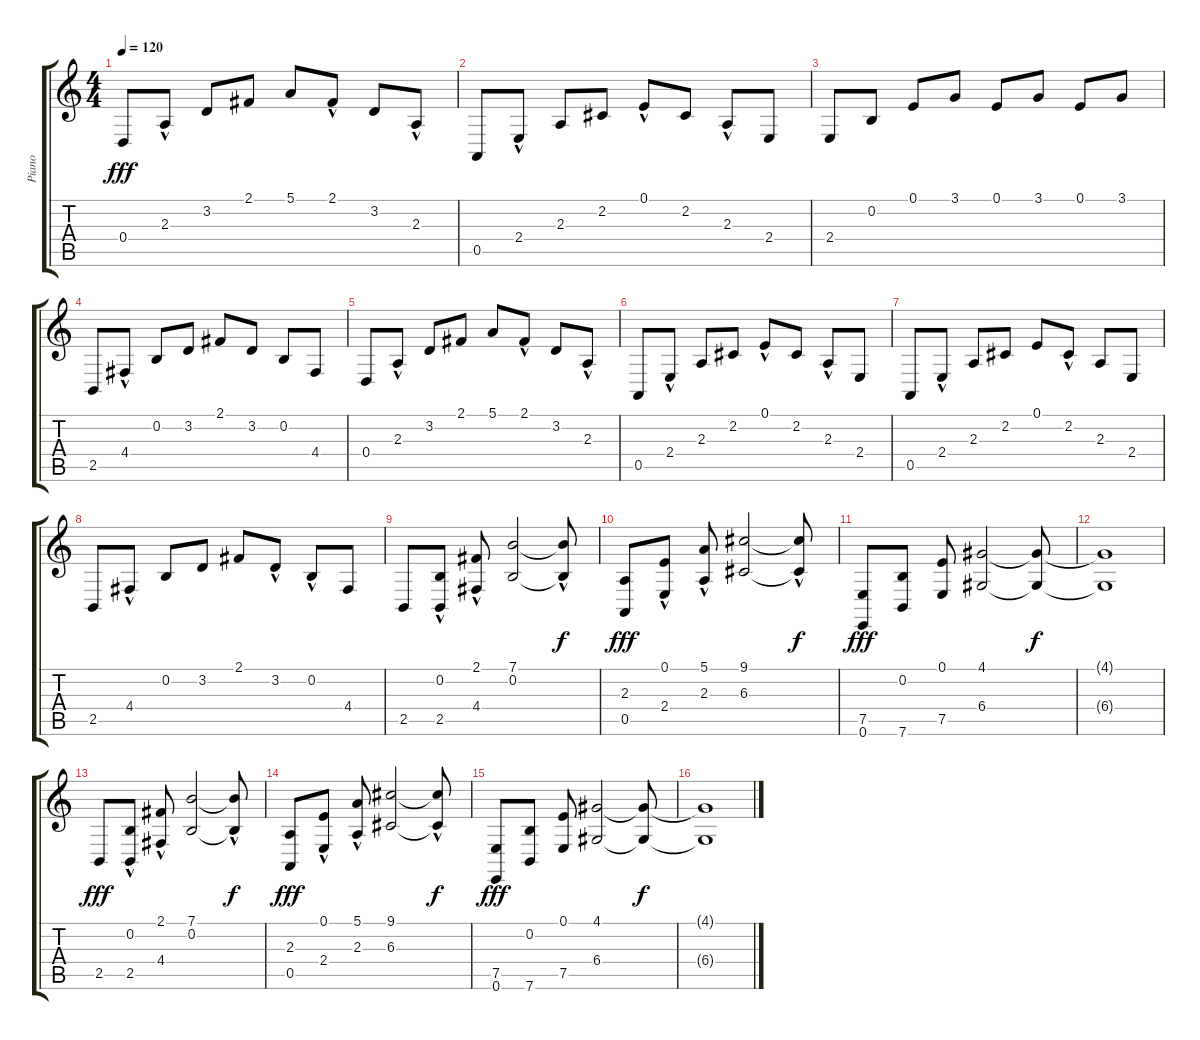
\track ("Piano" "Piano") {instrument acousticgrandpiano}
\staff {score tabs}
\tuning (E4 B3 G3 D3 A2 E2) {hide}
\ts (4 4)
\tempo 120
\clef g2
\ks c
0.4.8{dy fff} 2.3{hac}.8 3.2.8 2.1.8 5.1.8 2.1{hac}.8 3.2.8 2.3{hac}.8 |
0.5.8 2.4{hac}.8 2.3.8 2.2.8 0.1{hac}.8 2.2.8 2.3{hac}.8 2.4.8 |
2.4.8 0.2.8 0.1.8 3.1.8 0.1.8 3.1.8 0.1.8 3.1.8 |
2.5.8 4.4{hac}.8 0.2.8 3.2.8 2.1.8 3.2.8 0.2.8 4.4.8 |
0.4.8 2.3{hac}.8 3.2.8 2.1.8 5.1.8 2.1{hac}.8 3.2.8 2.3{hac}.8 |
0.5.8 2.4{hac}.8 2.3.8 2.2.8 0.1{hac}.8 2.2.8 2.3{hac}.8 2.4.8 |
0.5.8 2.4{hac}.8 2.3.8 2.2.8 0.1.8 2.2{hac}.8 2.3.8 2.4.8 |
2.5.8 4.4{hac}.8 0.2.8 3.2.8 2.1.8 3.2{hac}.8 0.2{hac}.8 4.4.8 |
2.5.8 (0.2 2.5{hac}).8 (2.1{hac} 4.4{hac}).8 (7.1 0.2).2 (7.1{hac t} 0.2{t}).8{dy f} |
(2.3 0.5).8{dy fff} (0.1 2.4{hac}).8 (5.1 2.3{hac}).8 (9.1 6.3).2 (9.1{hac t} 6.3{t}).8{dy f} |
(7.5 0.6).8{dy fff} (0.2 7.6).8 (0.1 7.5).8 (4.1 6.4).2 (4.1{t} 6.4{t}).8{dy f} |
(4.1{t} 6.4{t}).1 |
2.5.8{dy fff} (0.2 2.5{hac}).8 (2.1{hac} 4.4{hac}).8 (7.1 0.2).2 (7.1{hac t} 0.2{t}).8{dy f} |
(2.3 0.5).8{dy fff} (0.1 2.4{hac}).8 (5.1 2.3{hac}).8 (9.1 6.3).2 (9.1{hac t} 6.3{t}).8{dy f} |
(7.5 0.6).8{dy fff} (0.2 7.6).8 (0.1 7.5).8 (4.1 6.4).2 (4.1{t} 6.4{t}).8{dy f} |
(4.1{t} 6.4{t}).1
